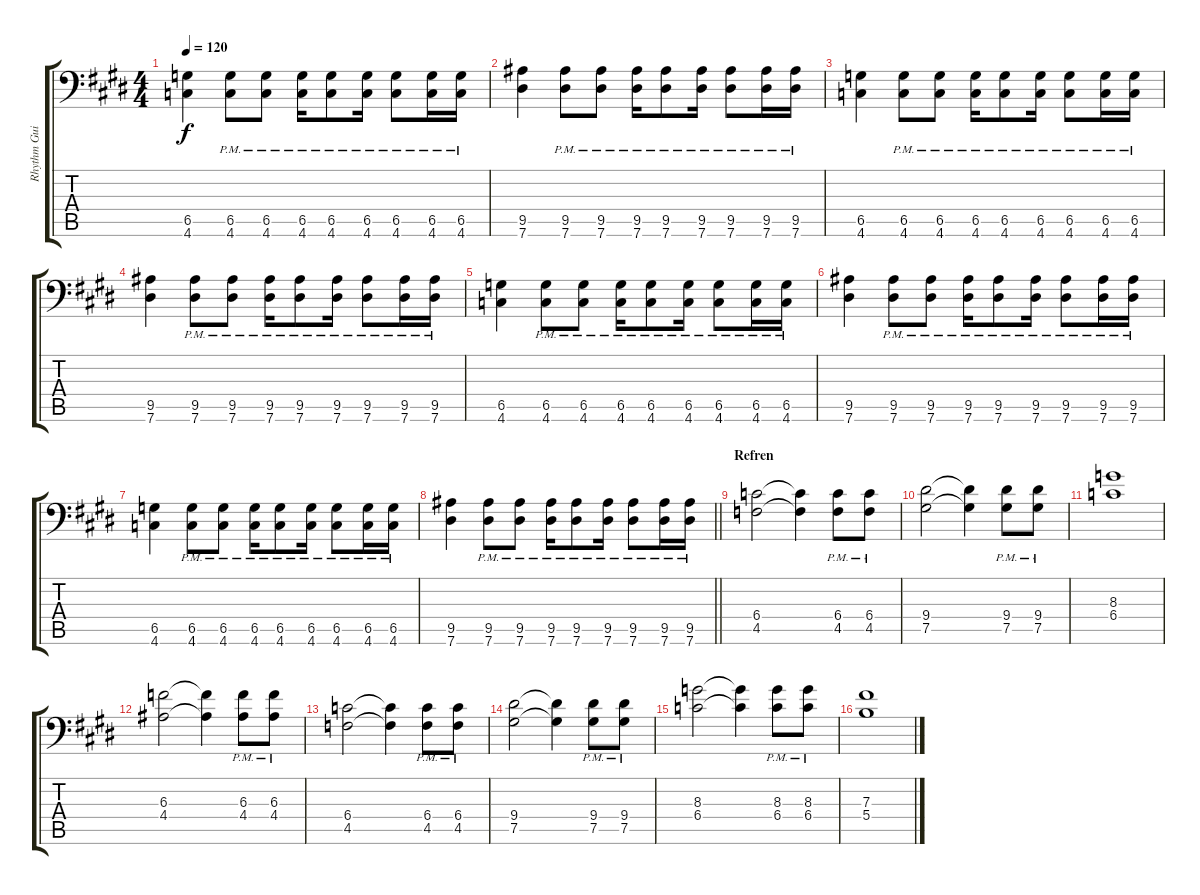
\track ("Rhythm Guitar 2" "Rhythm Gui") {instrument distortionguitar}
\staff {score tabs}
\tuning (Ab3 E3 B2 Gb2 Db2 Ab1) {hide}
\ts (4 4)
\tempo 120
\clef f4
\ks c#minor
(6.5 4.6).4{dy f} (6.5{pm} 4.6{pm}).8 (6.5{pm} 4.6{pm}).8 (6.5{pm} 4.6{pm}).16 (6.5{pm} 4.6{pm}).8 (6.5{pm} 4.6{pm}).16 (6.5{pm} 4.6{pm}).8 (6.5{pm} 4.6{pm}).16 (6.5{pm} 4.6{pm}).16 |
(9.5 7.6).4 (9.5{pm} 7.6{pm}).8 (9.5{pm} 7.6{pm}).8 (9.5{pm} 7.6{pm}).16 (9.5{pm} 7.6{pm}).8 (9.5{pm} 7.6{pm}).16 (9.5{pm} 7.6{pm}).8 (9.5{pm} 7.6{pm}).16 (9.5{pm} 7.6{pm}).16 |
\ks e
(6.5 4.6).4 (6.5{pm} 4.6{pm}).8 (6.5{pm} 4.6{pm}).8 (6.5{pm} 4.6{pm}).16 (6.5{pm} 4.6{pm}).8 (6.5{pm} 4.6{pm}).16 (6.5{pm} 4.6{pm}).8 (6.5{pm} 4.6{pm}).16 (6.5{pm} 4.6{pm}).16 |
\ks c#minor
(9.5 7.6).4 (9.5{pm} 7.6{pm}).8 (9.5{pm} 7.6{pm}).8 (9.5{pm} 7.6{pm}).16 (9.5{pm} 7.6{pm}).8 (9.5{pm} 7.6{pm}).16 (9.5{pm} 7.6{pm}).8 (9.5{pm} 7.6{pm}).16 (9.5{pm} 7.6{pm}).16 |
(6.5 4.6).4 (6.5{pm} 4.6{pm}).8 (6.5{pm} 4.6{pm}).8 (6.5{pm} 4.6{pm}).16 (6.5{pm} 4.6{pm}).8 (6.5{pm} 4.6{pm}).16 (6.5{pm} 4.6{pm}).8 (6.5{pm} 4.6{pm}).16 (6.5{pm} 4.6{pm}).16 |
(9.5 7.6).4 (9.5{pm} 7.6{pm}).8 (9.5{pm} 7.6{pm}).8 (9.5{pm} 7.6{pm}).16 (9.5{pm} 7.6{pm}).8 (9.5{pm} 7.6{pm}).16 (9.5{pm} 7.6{pm}).8 (9.5{pm} 7.6{pm}).16 (9.5{pm} 7.6{pm}).16 |
\ks e
(6.5 4.6).4 (6.5{pm} 4.6{pm}).8 (6.5{pm} 4.6{pm}).8 (6.5{pm} 4.6{pm}).16 (6.5{pm} 4.6{pm}).8 (6.5{pm} 4.6{pm}).16 (6.5{pm} 4.6{pm}).8 (6.5{pm} 4.6{pm}).16 (6.5{pm} 4.6{pm}).16 |
\barLineRight lightlight
\ks c#minor
(9.5 7.6).4 (9.5{pm} 7.6{pm}).8 (9.5{pm} 7.6{pm}).8 (9.5{pm} 7.6{pm}).16 (9.5{pm} 7.6{pm}).8 (9.5{pm} 7.6{pm}).16 (9.5{pm} 7.6{pm}).8 (9.5{pm} 7.6{pm}).16 (9.5{pm} 7.6{pm}).16 |
\section ("" "Refren")
\ks e
(6.4 4.5).2 (6.4{t} 4.5{t}).4 (6.4{pm} 4.5{pm}).8 (6.4{pm} 4.5{pm}).8 |
\ks c#minor
(9.4 7.5).2 (9.4{t} 7.5{t}).4 (9.4{pm} 7.5{pm}).8 (9.4{pm} 7.5{pm}).8 |
\ks e
(8.3 6.4).1 |
\ks c#minor
(6.3 4.4).2 (6.3{t} 4.4{t}).4 (6.3{pm} 4.4{pm}).8 (6.3{pm} 4.4{pm}).8 |
\ks e
(6.4 4.5).2 (6.4{t} 4.5{t}).4 (6.4{pm} 4.5{pm}).8 (6.4{pm} 4.5{pm}).8 |
\ks c#minor
(9.4 7.5).2 (9.4{t} 7.5{t}).4 (9.4{pm} 7.5{pm}).8 (9.4{pm} 7.5{pm}).8 |
\ks e
(8.3 6.4).2 (8.3{t} 6.4{t}).4 (8.3{pm} 6.4{pm}).8 (8.3{pm} 6.4{pm}).8 |
\ks c#minor
(7.3 5.4).1
